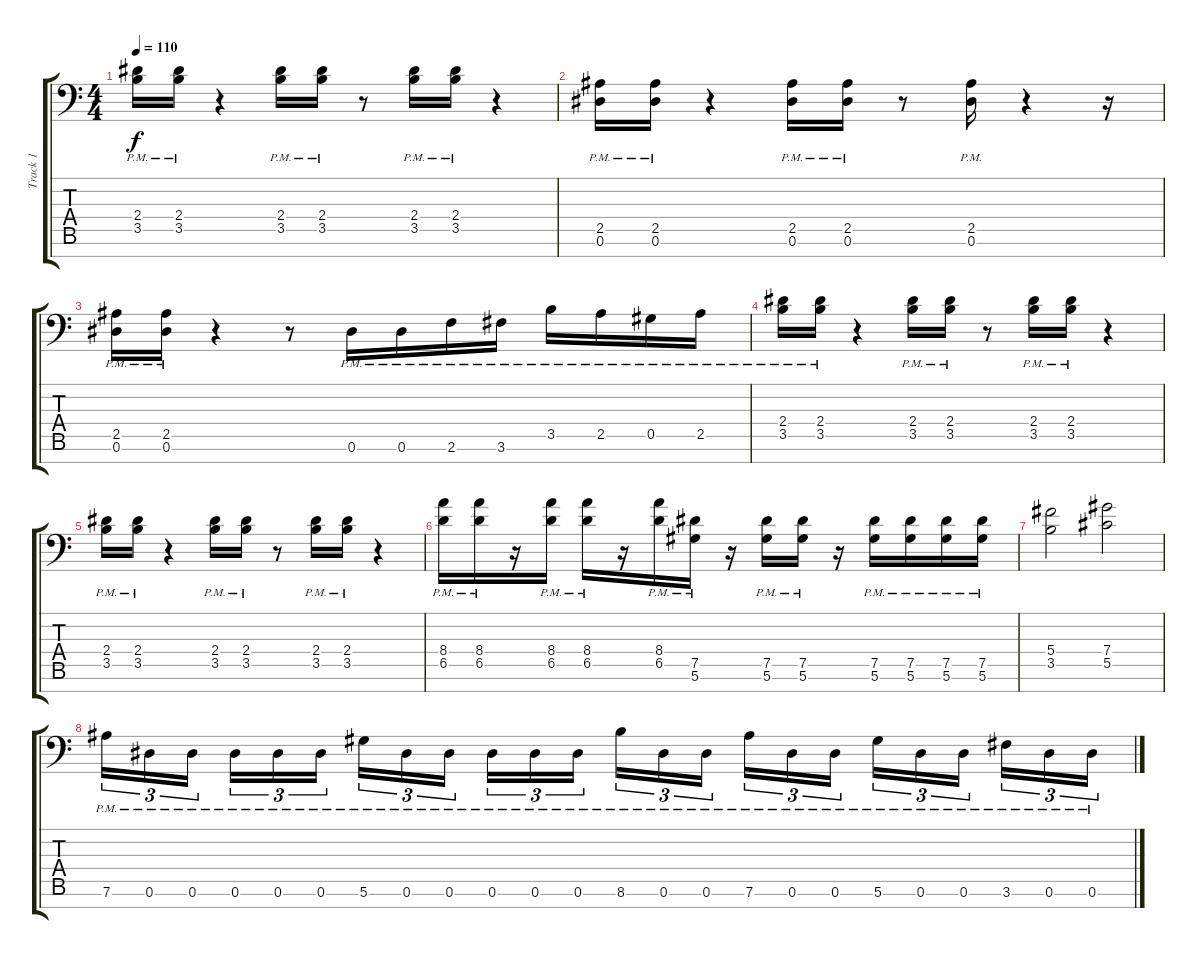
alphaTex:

\track ("Track 1" "Track 1") {instrument distortionguitar}
\staff {score tabs}
\tuning (Eb4 Bb3 Gb3 Db3 Ab2 Eb2 Bb1) {hide}
\ts (4 4)
\tempo 110
\clef f4
\ks c
(2.4 3.5{pm}).16{dy f} (2.4 3.5{pm}).16 r.4 (2.4 3.5{pm}).16 (2.4 3.5{pm}).16 r.8 (2.4 3.5{pm}).16 (2.4 3.5{pm}).16 r.4 |
(2.5{pm} 0.6{pm}).16 (2.5{pm} 0.6{pm}).16 r.4 (2.5{pm} 0.6{pm}).16 (2.5{pm} 0.6{pm}).16 r.8 (2.5{pm} 0.6{pm}).16 r.4 r.16 |
(2.5{pm} 0.6{pm}).16 (2.5{pm} 0.6{pm}).16 r.4 r.8 0.6{pm}.16 0.6{pm}.16 2.6{pm}.16 3.6{pm}.16 3.5{pm}.16 2.5{pm}.16 0.5{pm}.16 2.5{pm}.16 |
(2.4 3.5{pm}).16 (2.4 3.5{pm}).16 r.4 (2.4 3.5{pm}).16 (2.4 3.5{pm}).16 r.8 (2.4 3.5{pm}).16 (2.4 3.5{pm}).16 r.4 |
(2.4 3.5{pm}).16 (2.4 3.5{pm}).16 r.4 (2.4 3.5{pm}).16 (2.4 3.5{pm}).16 r.8 (2.4 3.5{pm}).16 (2.4 3.5{pm}).16 r.4 |
(8.4{pm} 6.5).16 (8.4{pm} 6.5).16 r.16 (8.4{pm} 6.5).16 (8.4{pm} 6.5).16 r.16 (8.4 6.5{pm}).16 (7.5{pm} 5.6).16 r.16 (7.5{pm} 5.6).16 (7.5{pm} 5.6).16 r.16 (7.5{pm} 5.6).16 (7.5{pm} 5.6).16 (7.5{pm} 5.6).16 (7.5{pm} 5.6).16 |
(5.4 3.5).2 (7.4 5.5).2 |
7.6{pm}.16{tu (3 2)} 0.6{pm}.16{tu (3 2)} 0.6{pm}.16{tu (3 2) beam splitsecondary} 0.6{pm}.16{tu (3 2)} 0.6{pm}.16{tu (3 2)} 0.6{pm}.16{tu (3 2)} 5.6{pm}.16{tu (3 2)} 0.6{pm}.16{tu (3 2)} 0.6{pm}.16{tu (3 2) beam splitsecondary} 0.6{pm}.16{tu (3 2)} 0.6{pm}.16{tu (3 2)} 0.6{pm}.16{tu (3 2)} 8.6{pm}.16{tu (3 2)} 0.6{pm}.16{tu (3 2)} 0.6{pm}.16{tu (3 2) beam splitsecondary} 7.6{pm}.16{tu (3 2)} 0.6{pm}.16{tu (3 2)} 0.6{pm}.16{tu (3 2)} 5.6{pm}.16{tu (3 2)} 0.6{pm}.16{tu (3 2)} 0.6{pm}.16{tu (3 2) beam splitsecondary} 3.6{pm}.16{tu (3 2)} 0.6{pm}.16{tu (3 2)} 0.6{pm}.16{tu (3 2)}
